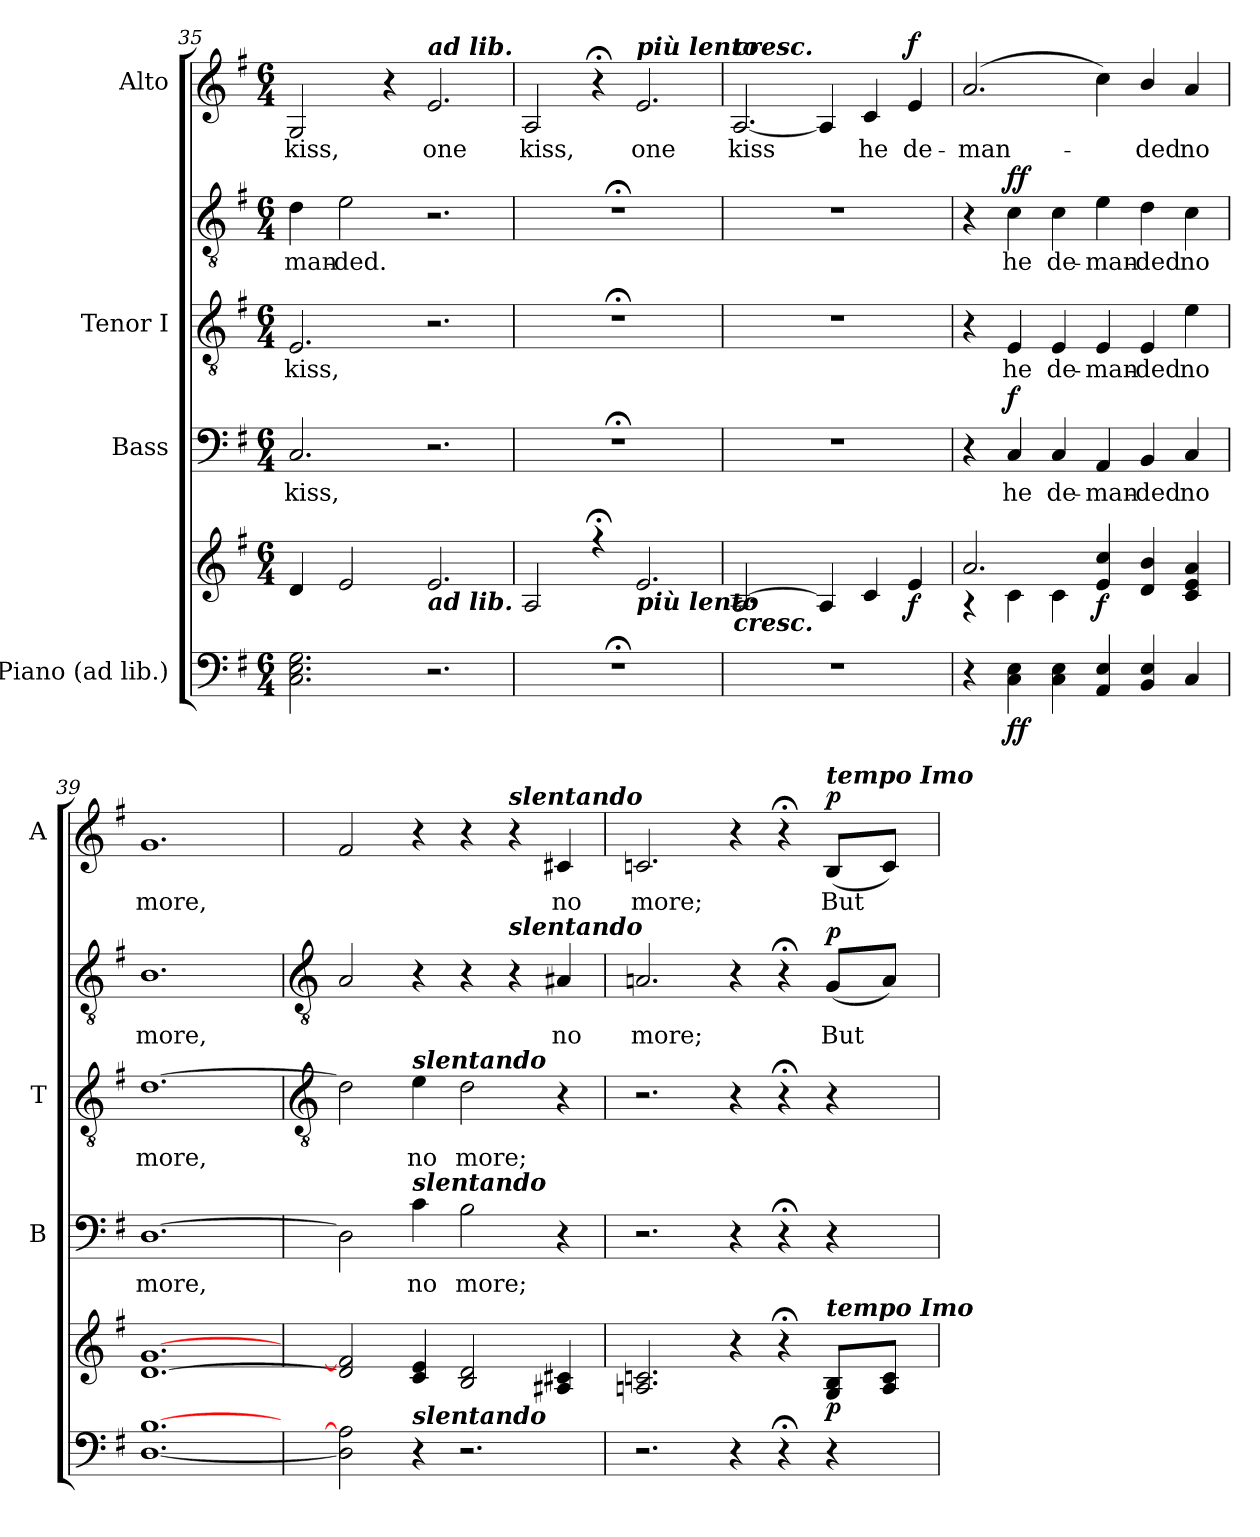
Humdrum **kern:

**kern	**kern	**dynam	**kern	**text	**dynam	**kern	**text	**kern	**text	**dynam	**kern	**text	**dynam
*part4	*part4	*part4	*part3	*part3	*part3	*part2	*part2	*part2	*part2	*part2	*part1	*part1	*part1
*staff6	*staff5	*staff5/6	*staff4	*staff4	*staff4	*staff3	*staff3	*staff2	*staff2	*staff2/3	*staff1	*staff1	*staff1
*I"Piano (ad lib.)	*	*	*I"Bass	*	*	*I"Tenor I	*	*	*	*	*I"Alto	*	*
*	*	*	*I'B	*	*	*I'T	*	*	*	*	*I'A	*	*
*clefF4	*clefG2	*	*clefF4	*	*	*clefGv2	*	*clefGv2	*	*	*clefG2	*	*
*k[f#]	*k[f#]	*	*k[f#]	*	*	*k[f#]	*	*k[f#]	*	*	*k[f#]	*	*
*G:	*G:	*	*G:	*	*	*G:	*	*G:	*	*	*G:	*	*
*M6/4	*M6/4	*	*M6/4	*	*	*M6/4	*	*M6/4	*	*	*M6/4	*	*
=35	=35	=35	=35	=35	=35	=35	=35	=35	=35	=35	=35	=35	=35
*	*^	*	*	*	*	*	*	*	*	*	*	*	*
!	!	!LO:N:vis=1	!	!	!LO:LY:b	!	!	!LO:LY:b	!	!LO:LY:b	!	!	!LO:LY:b	!
2.C 2.E 2.G	4d	1.ryy	.	2.C	kiss,	.	2.E	kiss,	4d	man-	.	2G	kiss,	.
!	!	!	!	!	!	!	!	!	!	!LO:LY:b	!	!	!	!
.	2e	.	.	.	.	.	.	.	2e	-ded.	.	.	.	.
.	.	.	.	.	.	.	.	.	.	.	.	4r	.	.
!	!	!	!	!	!	!	!	!	!	!	!	!LO:TX:a:Bi:t=ad lib.	!	!
!	!LO:TX:b:Bi:t=ad lib.	!	!	!	!	!	!	!	!	!	!	!	!	!
!	!	!	!	!	!	!	!	!	!	!	!	!	!LO:LY:b	!
2.r	2.e	.	.	2.r	.	.	2.r	.	2.r	.	.	2.e	one	.
=36	=36	=36	=36	=36	=36	=36	=36	=36	=36	=36	=36	=36	=36	=36
!LO:N:vis=1	!	!LO:N:vis=1	!	!LO:N:vis=1	!	!	!LO:N:vis=1	!	!LO:N:vis=1	!	!	!	!LO:LY:b	!
1.r;	2A	1.ryy	.	1.r;<	.	.	1.r;<	.	1.r;<	.	.	2A	kiss,	.
.	4r;<	.	.	.	.	.	.	.	.	.	.	4r;<	.	.
!	!	!	!	!	!	!	!	!	!	!	!	!LO:TX:a:Bi:t=più lento	!	!
!	!LO:TX:b:Bi:t=più lento	!	!	!	!	!	!	!	!	!	!	!	!	!
!	!	!	!	!	!	!	!	!	!	!	!	!	!LO:LY:b	!
.	2.e	.	.	.	.	.	.	.	.	.	.	2.e	one	.
=37	=37	=37	=37	=37	=37	=37	=37	=37	=37	=37	=37	=37	=37	=37
!	!	!	!	!	!	!	!	!	!	!	!	!LO:TX:a:Bi:t=cresc.	!	!
!	!LO:TX:b:Bi:t=cresc.	!	!	!	!	!	!	!	!	!	!	!	!	!
!LO:N:vis=1	!	!LO:N:vis=1	!	!LO:N:vis=1	!	!	!LO:N:vis=1	!	!LO:N:vis=1	!	!	!	!LO:LY:b	!
1.r	[2.A	1.ryy	.	1.r	.	.	1.r	.	1.r	.	.	[2.A	kiss	.
.	4A]	.	.	.	.	.	.	.	.	.	.	4A]	.	.
!	!	!	!	!	!	!	!	!	!	!	!	!	!LO:LY:b	!
.	4c	.	.	.	.	.	.	.	.	.	.	4c	he	.
!	!	!	!LO:DY:b	!	!	!	!	!	!	!	!	!	!LO:LY:b	!LO:DY:b
.	4e	.	f	.	.	.	.	.	.	.	.	4e	de-	f
=38	=38	=38	=38	=38	=38	=38	=38	=38	=38	=38	=38	=38	=38	=38
!	!	!	!	!	!	!	!	!	!	!	!	!	!LO:LY:b	!
4r	2.a	4r	.	4r	.	.	4r	.	4r	.	.	(<2.a	-man-	.
!	!	!	!LO:DY:b=2	!	!LO:LY:b	!	!	!LO:LY:b	!	!LO:LY:b	!	!	!	!
!	!	!	!LO:DY:n=1:b	!	!	!LO:DY:b	!	!	!	!	!LO:DY:b=2	!	!	!
!	!	!	!	!	!	!	!	!	!	!	!LO:DY:n=1:b	!	!	!
4C 4E	.	4c\	f f	4C	he	f	4E	he	4c	he	f f	.	.	.
!	!	!	!	!	!LO:LY:b	!	!	!LO:LY:b	!	!LO:LY:b	!	!	!	!
4C 4E	.	4c\	.	4C	de-	.	4E	de-	4c	de-	.	.	.	.
!	!	!	!LO:DY:n=2:b	!	!LO:LY:b	!	!	!LO:LY:b	!	!LO:LY:b	!	!	!	!
4AA 4E	4e 4cc	2.ryy	f	4AA	-man-	.	4E	-man-	4e	-man-	.	4cc)	.	.
!	!	!	!	!	!LO:LY:b	!	!	!LO:LY:b	!	!LO:LY:b	!	!	!LO:LY:b	!
4BB 4E	4d/ 4b/	.	.	4BB	-ded	.	4E	-ded	4d	-ded	.	4b/	ded	.
!	!	!	!	!	!LO:LY:b	!	!	!LO:LY:b	!	!LO:LY:b	!	!	!LO:LY:b	!
4C	4c 4e 4a	.	.	4C	no	.	4e	no	4c	no	.	4a	no	.
=39	=39	=39	=39	=39	=39	=39	=39	=39	=39	=39	=39	=39	=39	=39
!	!	!LO:N:vis=1	!	!	!LO:LY:b	!	!	!LO:LY:b	!	!LO:LY:b	!	!	!LO:LY:b	!
[1.D [1.B	[1.d [1.g	1.ryy	.	[1.D	more,	.	[1.d	more,	1.B	more,	.	1.g	more,	.
*	*v	*v	*	*	*	*	*	*	*	*	*	*	*	*
!!LO:LB:g=z
=40	=40	=40	=40	=40	=40	=40	=40	=40	=40	=40	=40	=40	=40
*	*	*	*	*	*	*clefGv2	*	*clefGv2	*	*	*	*	*
2D] 2A]	2d] 2f#]	.	2D]	.	.	2d]	.	2A	.	.	2f#	.	.
!	!	!	!	!	!	!LO:TX:a:Bi:t=slentando	!	!	!	!	!	!	!
!	!	!	!LO:TX:a:Bi:t=slentando	!	!	!	!	!	!	!	!	!	!
!LO:TX:a:Bi:t=slentando	!	!	!	!	!	!	!	!	!	!	!	!	!
!	!	!	!	!LO:LY:b	!	!	!LO:LY:b	!	!	!	!	!	!
4r	4c 4e	.	4c	no	.	4e	no	4r	.	.	4r	.	.
!	!	!	!	!LO:LY:b	!	!	!LO:LY:b	!	!	!	!	!	!
2.r	2B 2d	.	2B	more;	.	2d	more;	4r	.	.	4r	.	.
!	!	!	!	!	!	!	!	!	!	!	!LO:TX:a:Bi:t=slentando	!	!
!	!	!	!	!	!	!	!	!LO:TX:a:Bi:t=slentando	!	!	!	!	!
.	.	.	.	.	.	.	.	4r	.	.	4r	.	.
!	!	!	!	!	!	!	!	!	!LO:LY:b	!	!	!LO:LY:b	!
.	4A#X 4c#X	.	4r	.	.	4r	.	4A#X	no	.	4c#X	no	.
=41	=41	=41	=41	=41	=41	=41	=41	=41	=41	=41	=41	=41	=41
!	!	!	!	!	!	!	!	!	!LO:LY:b	!	!	!LO:LY:b	!
2.r	2.An 2.cn	.	2.r	.	.	2.r	.	2.An	more;	.	2.cn	more;	.
4r	4r	.	4r	.	.	4r	.	4r	.	.	4r	.	.
4r;<	4r;<	.	4r;<	.	.	4r;<	.	4r;<	.	.	4r;<	.	.
!	!	!	!	!	!	!	!	!	!	!	!LO:TX:a:Bi:t=tempo Imo	!	!
!	!LO:TX:a:Bi:t=tempo Imo	!	!	!	!	!	!	!	!	!	!	!	!
!	!	!LO:DY:b	!	!	!	!	!	!	!LO:LY:b	!LO:DY:b	!	!LO:LY:b	!LO:DY:b
4r	8G 8BL	p	4r	.	.	4r	.	(<8GL	But	p	(<8BL	But	p
.	8A 8cJ	.	.	.	.	.	.	8AJ)	.	.	8cJ)	.	.
=	=	=	=	=	=	=	=	=	=	=	=	=	=
*-	*-	*-	*-	*-	*-	*-	*-	*-	*-	*-	*-	*-	*-
